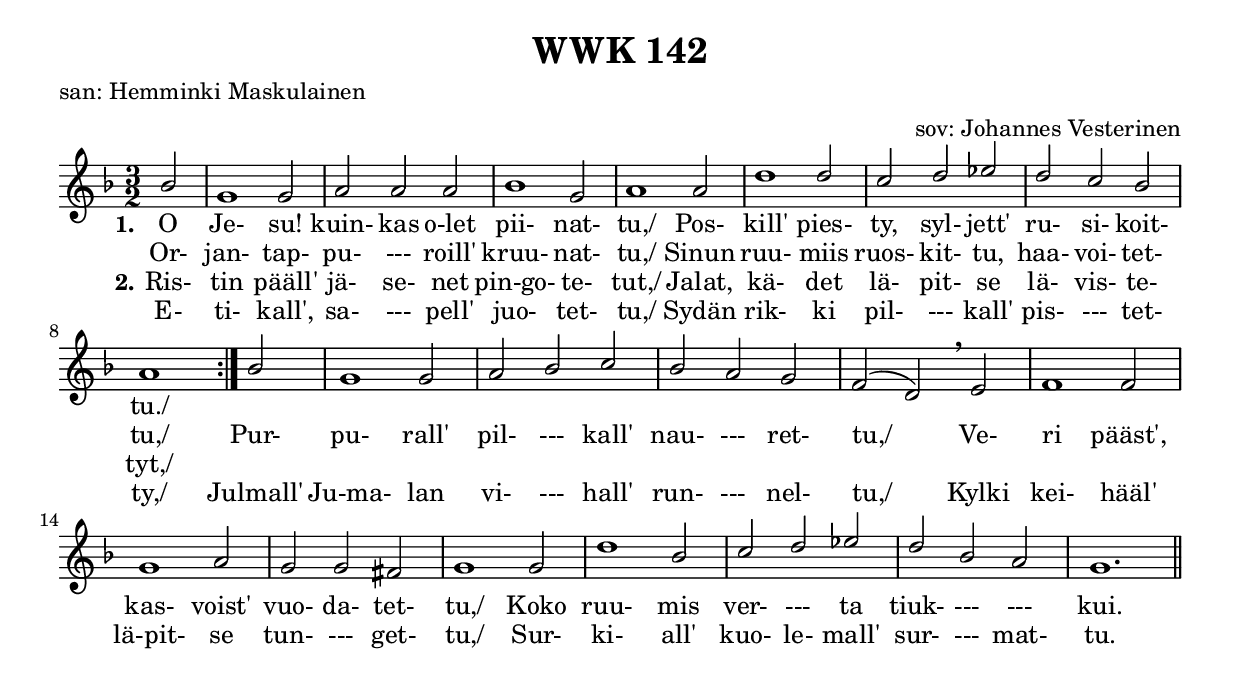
%% Wanhan wirsikirjan wirsi 142
%%


\include "deutsch.ly"

\version "2.18.0"

%#(set-global-staff-size 16)

\header {
    title = "WWK 142"
    poet = "san: Hemminki Maskulainen"
    arranger = "sov: Johannes Vesterinen"
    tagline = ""
}

sopMusic =   \relative c'' { 
    \key d \minor
%    \stemUp
    \time 3/2
    \partial 2*1
    \repeat volta 2 {
	b2 | g1 g2 | a2 a a | b1 g2 | a1 
    	a2 | d1 d2 | c d es | d2 c b | a1
    }
    b2 | g1 g2 | a b c | b a g | f( d) \breathe
    e | f1 f2 | g1 a2 | g2 g fis | g1
    g2 | d'1 b2 | c d es | d2 b a | 
    g1. \bar "||"
}


sanatEka = \lyricmode { 
    \set stanza = "1."
    O Je- su! kuin- kas o-let pii- nat- tu,/
    Pos- kill' pies- ty, syl- jett' ru- si- koit- tu./
}

sanatEkakerto = \lyricmode { 
	Or- jan- tap- pu- --- roill' kruu- nat- tu,/
	Sinun ruu- miis ruos- kit- tu, haa- voi- tet- tu,/
	Pur- pu- rall' pil- --- kall' nau- --- ret- tu,/
	Ve- ri pääst', kas- voist' vuo- da- tet- tu,/
	Koko ruu- mis ver- --- ta tiuk- --- --- kui.
}

sanatToka = \lyricmode { 
    \set stanza = "2."
    Ris- tin pääll' jä- se- net pin-go- te- tut,/
    Jalat, kä- det lä- pit- se lä- vis- te- tyt,/
}

sanatTokakerto = \lyricmode { 
	E- ti- kall', sa- --- pell' juo- tet- tu,/
 	Sydän rik- ki pil- --- kall' pis- --- tet- ty,/
	Julmall' Ju-ma- lan vi- --- hall' run- --- nel- tu,/
	Kylki kei- hääl' lä-pit- se tun- --- get- tu,/
	Sur- ki- all' kuo- le- mall' sur- --- mat- tu.
}

sanatNel = \lyricmode { 
    \set stanza = "4."
	Suu- sas, Chris- te, ___ ei löytty pe- tost',/
	Et si- nä, Her- --- ra, vää- rin teh- nyt,/
}

sanatNelkerto = \lyricmode { 
	Eik' ol- lut si- --- nus' yhtään ri- kost'/
	Etk' syn- nin tie- tä sinä käy- --- --- nyt:/
	Puh- das, vi- a- --- toin kai- kist' o- lit,/
	Kui- ten- kin katke- rast' kuo- --- --- lit,/
	Meidän kaik- kein ih- mis- ten e- --- des- täm'.
}


sanatKas = \lyricmode { 
    \set stanza = "8."
	Minä ain'yl- pi- ä: ___ sinä hil- jai- nen,/
	Puus- teill' ja purp- pu- rall' pil- --- kat- tu./
}

sanatKaskerto = \lyricmode { 
	Minä kova- kor- vai- nen: sinä kuu-li- ai- nen,/
	Minä röy-ki- ä: pii- keill' sinä kruu- --- nat- tu./
	Minä tur-has' kun- ni- as': sinä syl- --- jet- ty./
	Minä juo- mar': sa-pell' sinä juo- --- tet- tu./
	Minä he-ku- mas': si- nä si-dott', nau- --- lit- tu.
}

\score { 
    
    \context StaffGroup <<
	\context Staff = "women" <<
	    \context Voice = "sopranos" { \voiceOne \sopMusic }
	>>

	\lyricmode <<
	    \lyricsto "sopranos" \new Lyrics \sanatEka
	    \lyricsto "sopranos" \new Lyrics \sanatEkakerto
	    \lyricsto "sopranos" \new Lyrics \sanatToka
	    \lyricsto "sopranos" \new Lyrics \sanatTokakerto
%	    \lyricsto "sopranos" \new Lyrics \sanatNel
%	    \lyricsto "sopranos" \new Lyrics \sanatNelkerto
%	    \lyricsto "sopranos" \new Lyrics \sanatKas
%	    \lyricsto "sopranos" \new Lyrics \sanatKaskerto
	>>	

    >>


    \layout {
	indent = 0.0
%	line-width = 20.0\cm
%	textheight = 29.0\cm
%	interscoreline = 0\pt

%	\context {

	% a little smaller so lyrics can be closer to the staff. 
%	    \Staff
%	    \override VerticalAxisGroup.minimum-Y-extent = #'(-3 . 3) 
%	}
    }

    
  \midi {
    \tempo 2 = 180
    }


}
